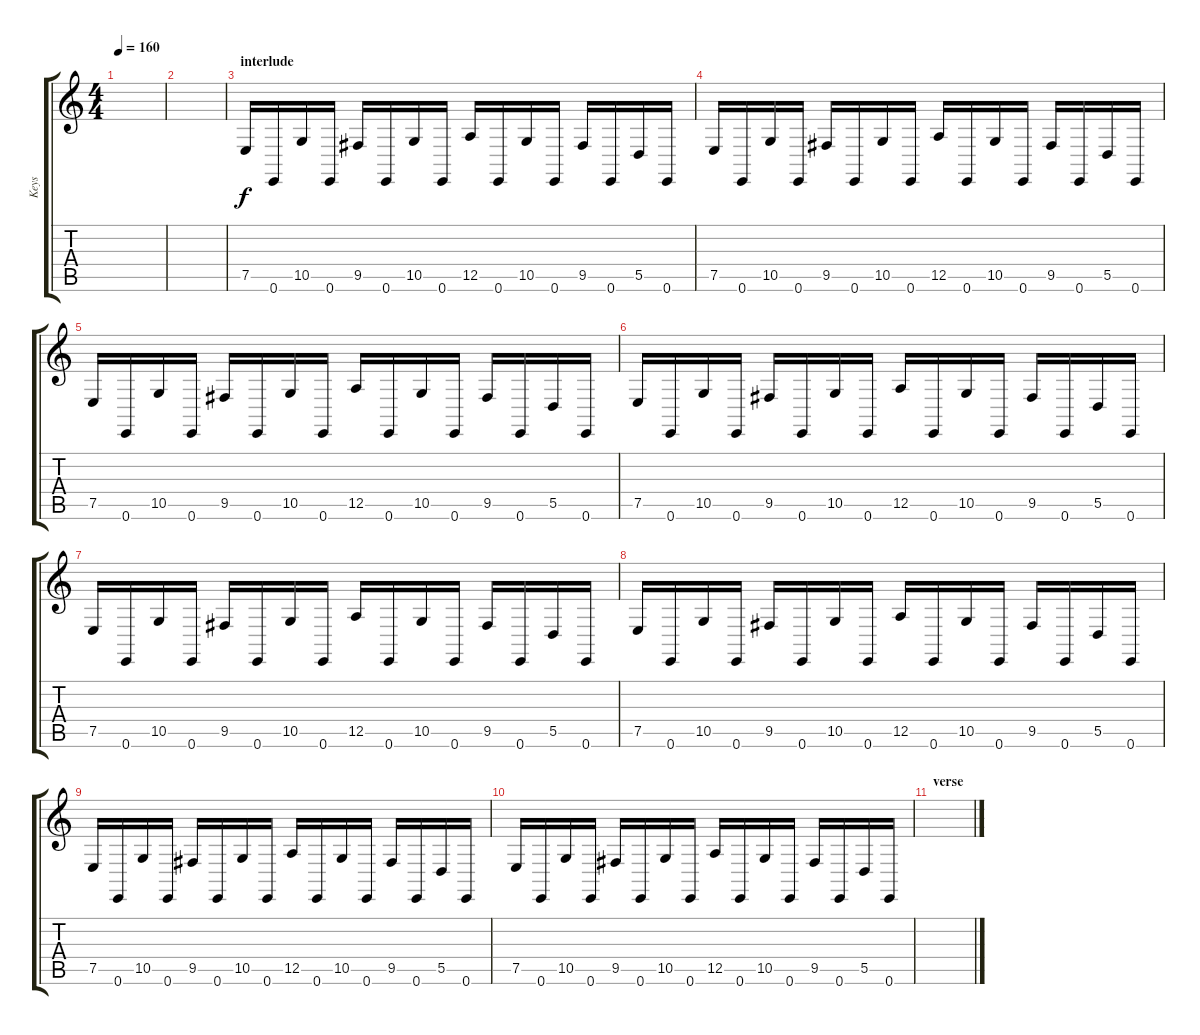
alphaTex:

\track ("Keys" "Keys") {instrument churchorgan}
\staff {score tabs}
\tuning (E4 B3 G3 D3 A2 E2) {hide}
\ts (4 4)
\tempo 160
\clef g2
\ks c
|
|
\section ("" "interlude")
7.5.16 0.6.16 10.5.16 0.6.16 9.5.16 0.6.16 10.5.16 0.6.16 12.5.16 0.6.16 10.5.16 0.6.16 9.5.16 0.6.16 5.5.16 0.6.16 |
7.5.16 0.6.16 10.5.16 0.6.16 9.5.16 0.6.16 10.5.16 0.6.16 12.5.16 0.6.16 10.5.16 0.6.16 9.5.16 0.6.16 5.5.16 0.6.16 |
7.5.16 0.6.16 10.5.16 0.6.16 9.5.16 0.6.16 10.5.16 0.6.16 12.5.16 0.6.16 10.5.16 0.6.16 9.5.16 0.6.16 5.5.16 0.6.16 |
7.5.16 0.6.16 10.5.16 0.6.16 9.5.16 0.6.16 10.5.16 0.6.16 12.5.16 0.6.16 10.5.16 0.6.16 9.5.16 0.6.16 5.5.16 0.6.16 |
7.5.16 0.6.16 10.5.16 0.6.16 9.5.16 0.6.16 10.5.16 0.6.16 12.5.16 0.6.16 10.5.16 0.6.16 9.5.16 0.6.16 5.5.16 0.6.16 |
7.5.16 0.6.16 10.5.16 0.6.16 9.5.16 0.6.16 10.5.16 0.6.16 12.5.16 0.6.16 10.5.16 0.6.16 9.5.16 0.6.16 5.5.16 0.6.16 |
7.5.16 0.6.16 10.5.16 0.6.16 9.5.16 0.6.16 10.5.16 0.6.16 12.5.16 0.6.16 10.5.16 0.6.16 9.5.16 0.6.16 5.5.16 0.6.16 |
7.5.16 0.6.16 10.5.16 0.6.16 9.5.16 0.6.16 10.5.16 0.6.16 12.5.16 0.6.16 10.5.16 0.6.16 9.5.16 0.6.16 5.5.16 0.6.16 |
\section ("" "verse")
